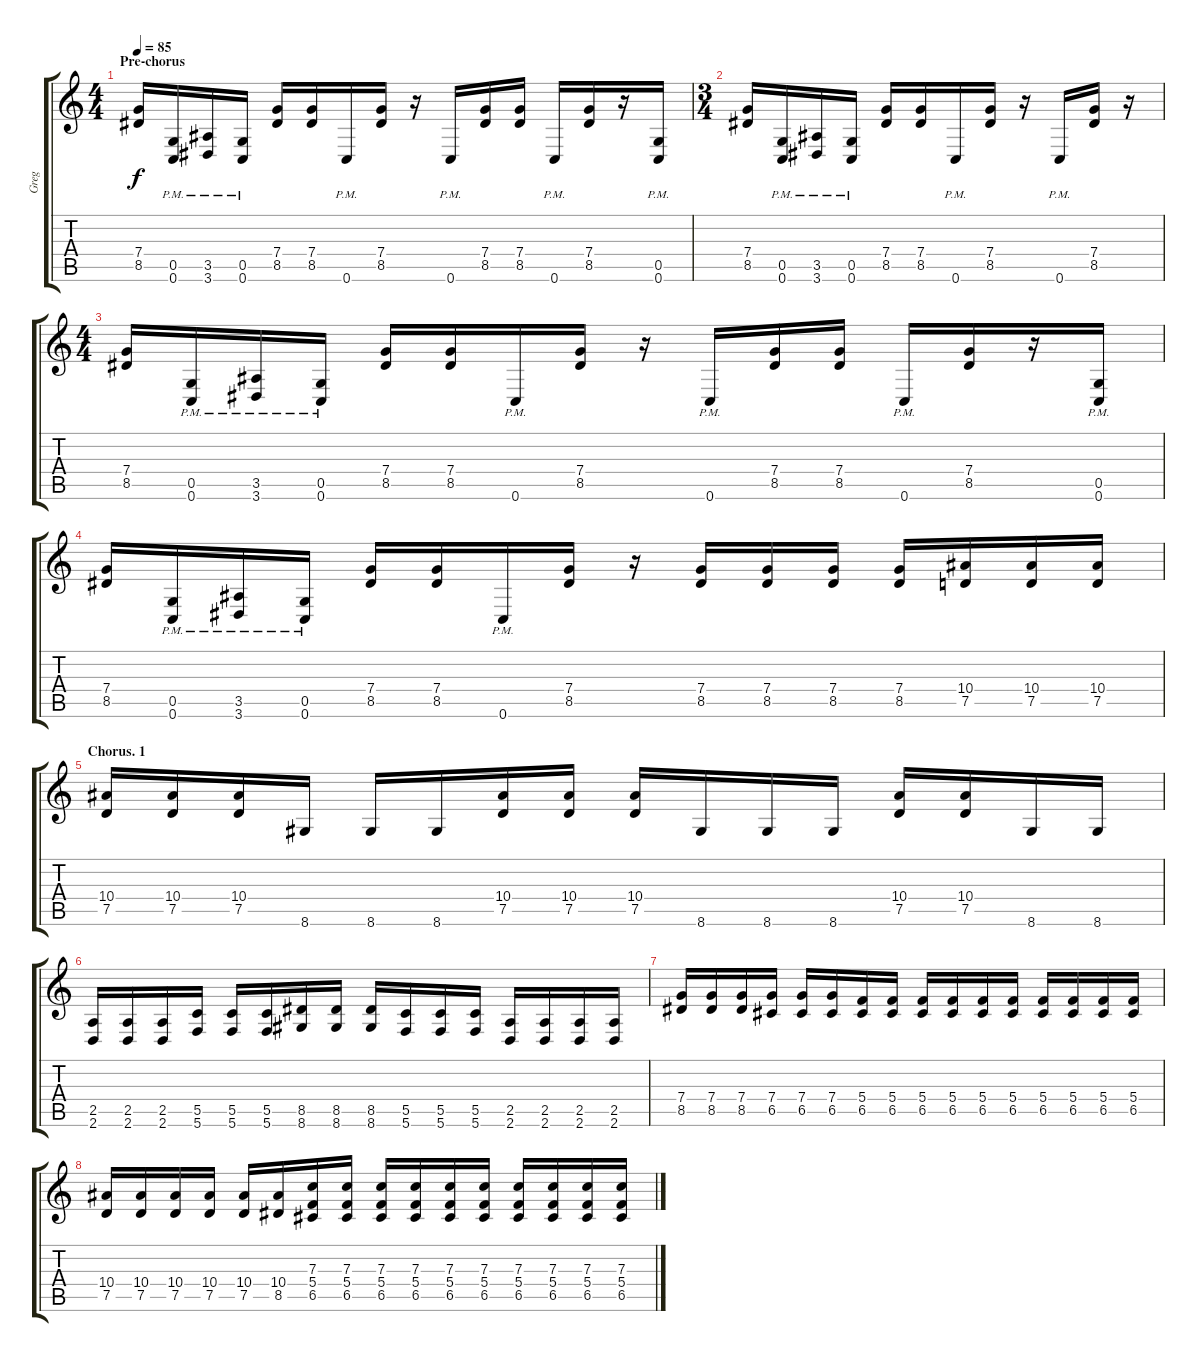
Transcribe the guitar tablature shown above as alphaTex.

\track ("Greg" "Greg") {instrument distortionguitar}
\staff {score tabs}
\tuning (D4 A3 F3 C3 G2 C2) {hide}
\ts (4 4)
\section ("" "Pre-chorus")
\tempo 85
\clef g2
\ks c
(7.4 8.5).16{dy f} (0.5{pm} 0.6{pm}).16 (3.5{pm} 3.6{pm}).16 (0.5{pm} 0.6{pm}).16 (7.4 8.5).16 (7.4 8.5).16 0.6{pm}.16 (7.4 8.5).16 r.16 0.6{pm}.16 (7.4 8.5).16 (7.4 8.5).16 0.6{pm}.16 (7.4 8.5).16 r.16 (0.5{pm} 0.6{pm}).16 |
\ts (3 4)
(7.4 8.5).16 (0.5{pm} 0.6{pm}).16 (3.5{pm} 3.6{pm}).16 (0.5{pm} 0.6{pm}).16 (7.4 8.5).16 (7.4 8.5).16 0.6{pm}.16 (7.4 8.5).16 r.16 0.6{pm}.16 (7.4 8.5).16 r.16 |
\ts (4 4)
(7.4 8.5).16 (0.5{pm} 0.6{pm}).16 (3.5{pm} 3.6{pm}).16 (0.5{pm} 0.6{pm}).16 (7.4 8.5).16 (7.4 8.5).16 0.6{pm}.16 (7.4 8.5).16 r.16 0.6{pm}.16 (7.4 8.5).16 (7.4 8.5).16 0.6{pm}.16 (7.4 8.5).16 r.16 (0.5{pm} 0.6{pm}).16 |
(7.4 8.5).16 (0.5{pm} 0.6{pm}).16 (3.5{pm} 3.6{pm}).16 (0.5{pm} 0.6{pm}).16 (7.4 8.5).16 (7.4 8.5).16 0.6{pm}.16 (7.4 8.5).16 r.16 (7.4 8.5).16 (7.4 8.5).16 (7.4 8.5).16 (7.4 8.5).16 (10.4 7.5).16 (10.4 7.5).16 (10.4 7.5).16 |
\section ("" "Chorus. 1")
(10.4 7.5).16 (10.4 7.5).16 (10.4 7.5).16 8.6.16 8.6.16 8.6.16 (10.4 7.5).16 (10.4 7.5).16 (10.4 7.5).16 8.6.16 8.6.16 8.6.16 (10.4 7.5).16 (10.4 7.5).16 8.6.16 8.6.16 |
(2.5 2.6).16 (2.5 2.6).16 (2.5 2.6).16 (5.5 5.6).16 (5.5 5.6).16 (5.5 5.6).16 (8.5 8.6).16 (8.5 8.6).16 (8.5 8.6).16 (5.5 5.6).16 (5.5 5.6).16 (5.5 5.6).16 (2.5 2.6).16 (2.5 2.6).16 (2.5 2.6).16 (2.5 2.6).16 |
(7.4 8.5).16 (7.4 8.5).16 (7.4 8.5).16 (7.4 6.5).16 (7.4 6.5).16 (7.4 6.5).16 (5.4 6.5).16 (5.4 6.5).16 (5.4 6.5).16 (5.4 6.5).16 (5.4 6.5).16 (5.4 6.5).16 (5.4 6.5).16 (5.4 6.5).16 (5.4 6.5).16 (5.4 6.5).16 |
(10.4 7.5).16 (10.4 7.5).16 (10.4 7.5).16 (10.4 7.5).16 (10.4 7.5).16 (10.4 8.5).16 (7.3 5.4 6.5).16 (7.3 5.4 6.5).16 (7.3 5.4 6.5).16 (7.3 5.4 6.5).16 (7.3 5.4 6.5).16 (7.3 5.4 6.5).16 (7.3 5.4 6.5).16 (7.3 5.4 6.5).16 (7.3 5.4 6.5).16 (7.3 5.4 6.5).16
